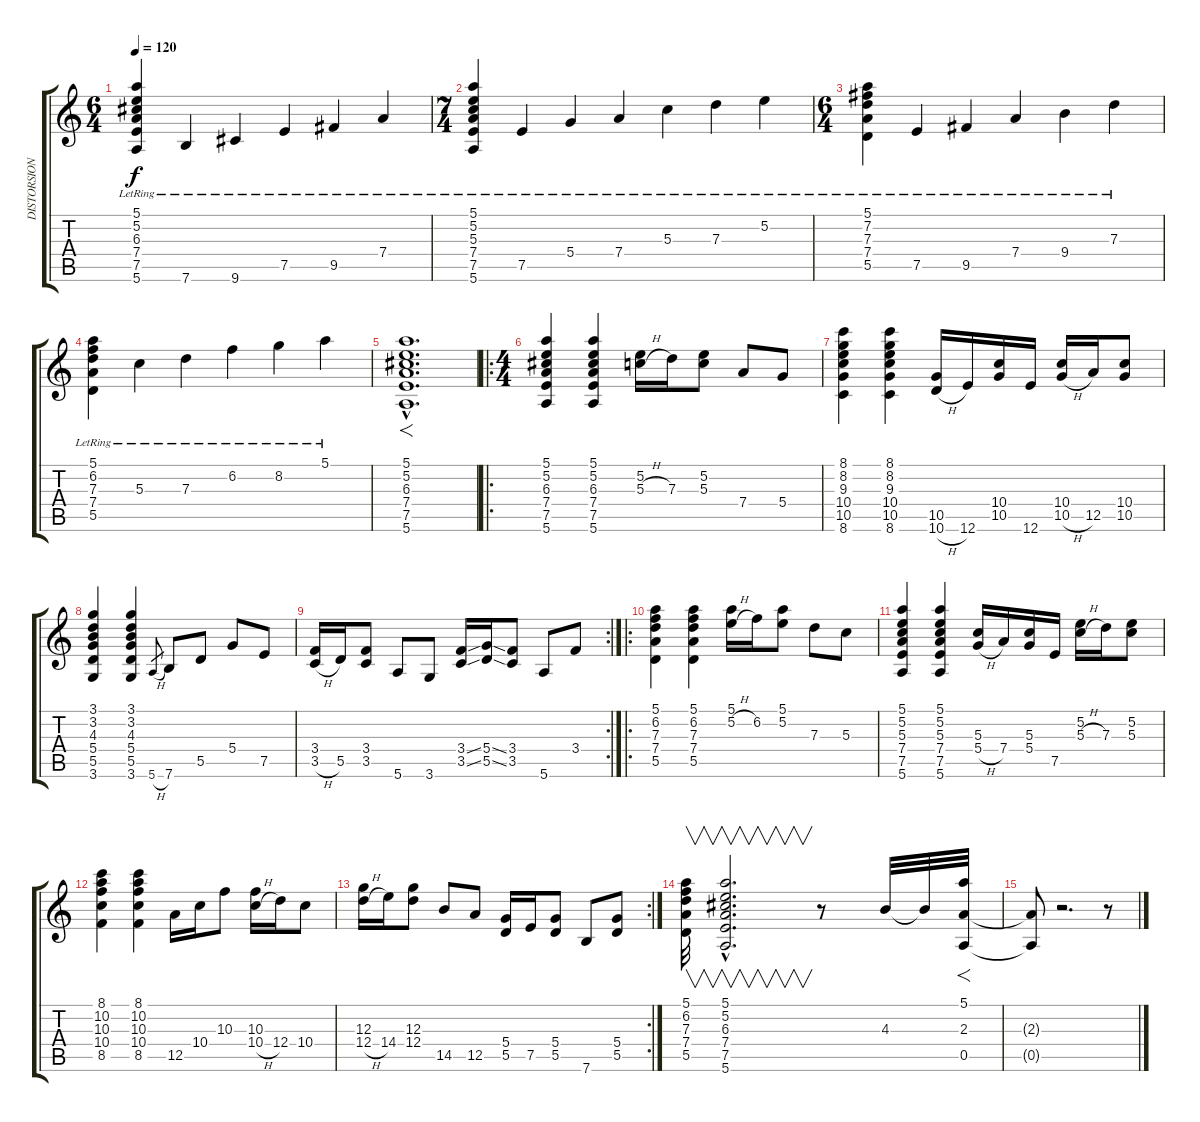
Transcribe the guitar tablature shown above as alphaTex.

\track ("DISTORSION" "DISTORSION") {instrument distortionguitar}
\staff {score tabs}
\tuning (E4 B3 G3 D3 A2 E2) {hide}
\ts (6 4)
\tempo 120
\clef g2
\ks c
(5.1{lr} 5.2{lr} 6.3{lr} 7.4{lr} 7.5{lr} 5.6{lr}).4{dy f instrument distortionguitar} 7.6{lr}.4 9.6{lr}.4 7.5{lr}.4 9.5{lr}.4 7.4{lr}.4 |
\ts (7 4)
(5.1{lr} 5.2{lr} 5.3{lr} 7.4{lr} 7.5{lr} 5.6{lr}).4 7.5{lr}.4 5.4{lr}.4 7.4{lr}.4 5.3{lr}.4 7.3{lr}.4 5.2{lr}.4 |
\ts (6 4)
(5.1{lr} 7.2{lr} 7.3{lr} 7.4{lr} 5.5{lr}).4 7.5{lr}.4 9.5{lr}.4 7.4{lr}.4 9.4{lr}.4 7.3{lr}.4 |
(5.1{lr} 6.2{lr} 7.3{lr} 7.4{lr} 5.5{lr}).4 5.3{lr}.4 7.3{lr}.4 6.2{lr}.4 8.2{lr}.4 5.1{lr}.4 |
(5.1{hac} 5.2{hac} 6.3{hac} 7.4{hac} 7.5{hac} 5.6{hac}).1{f d} |
\ro
\ts (4 4)
(5.1 5.2 6.3 7.4 7.5 5.6).4 (5.1 5.2 6.3 7.4 7.5 5.6).4 (5.2 5.3{h}).16 7.3.16 (5.2 5.3).8 7.4.8 5.4.8 |
(8.1 8.2 9.3 10.4 10.5 8.6).4 (8.1 8.2 9.3 10.4 10.5 8.6).4 (10.5 10.6{h}).16 12.6.16 (10.4 10.5).16 12.6.16 (10.4 10.5{h}).16 12.5.16 (10.4 10.5).8 |
(3.1 3.2 4.3 5.4 5.5 3.6).4 (3.1 3.2 4.3 5.4 5.5 3.6).4 5.6{h}.8{gr} 7.6.8 5.5.8 5.4.8 7.5.8 |
\rc 2
(3.4 3.5{h}).16 5.5.16 (3.4 3.5).8 5.6.8 3.6.8 (3.4{ss} 3.5{ss}).16 (5.4{ss} 5.5{ss}).16 (3.4 3.5).8 5.6.8 3.4.8 |
\ro
(5.1 6.2 7.3 7.4 5.5).4 (5.1 6.2 7.3 7.4 5.5).4 (5.1 5.2{h}).16 6.2.16 (5.1 5.2).8 7.3.8 5.3.8 |
(5.1 5.2 5.3 7.4 7.5 5.6).4 (5.1 5.2 5.3 7.4 7.5 5.6).4 (5.3 5.4{h}).16 7.4.16 (5.3 5.4).16 7.5.16 (5.2 5.3{h}).16 7.3.16 (5.2 5.3).8 |
(8.1 10.2 10.3 10.4 8.5).4 (8.1 10.2 10.3 10.4 8.5).4 12.5.16 10.4.16 10.3.8 (10.3 10.4{h}).16 12.4.16 10.4.8 |
\rc 2
(12.3 12.4{h}).16 14.4.16 (12.3 12.4).8 14.5.8 12.5.8 (5.4 5.5).16 7.5.16 (5.4 5.5).8 7.6.8 (5.4 5.5).8 |
(5.1 6.2 7.3 7.4 5.5).32{v} (5.1{hac} 5.2{hac} 6.3{hac} 7.4{hac} 7.5{hac} 5.6{hac}).2{v d} r.8 4.3.32 4.3{t}.32 (5.1 2.3 0.5).32{f} |
(2.3{t} 0.5{t}).8 r.2{d} r.8
